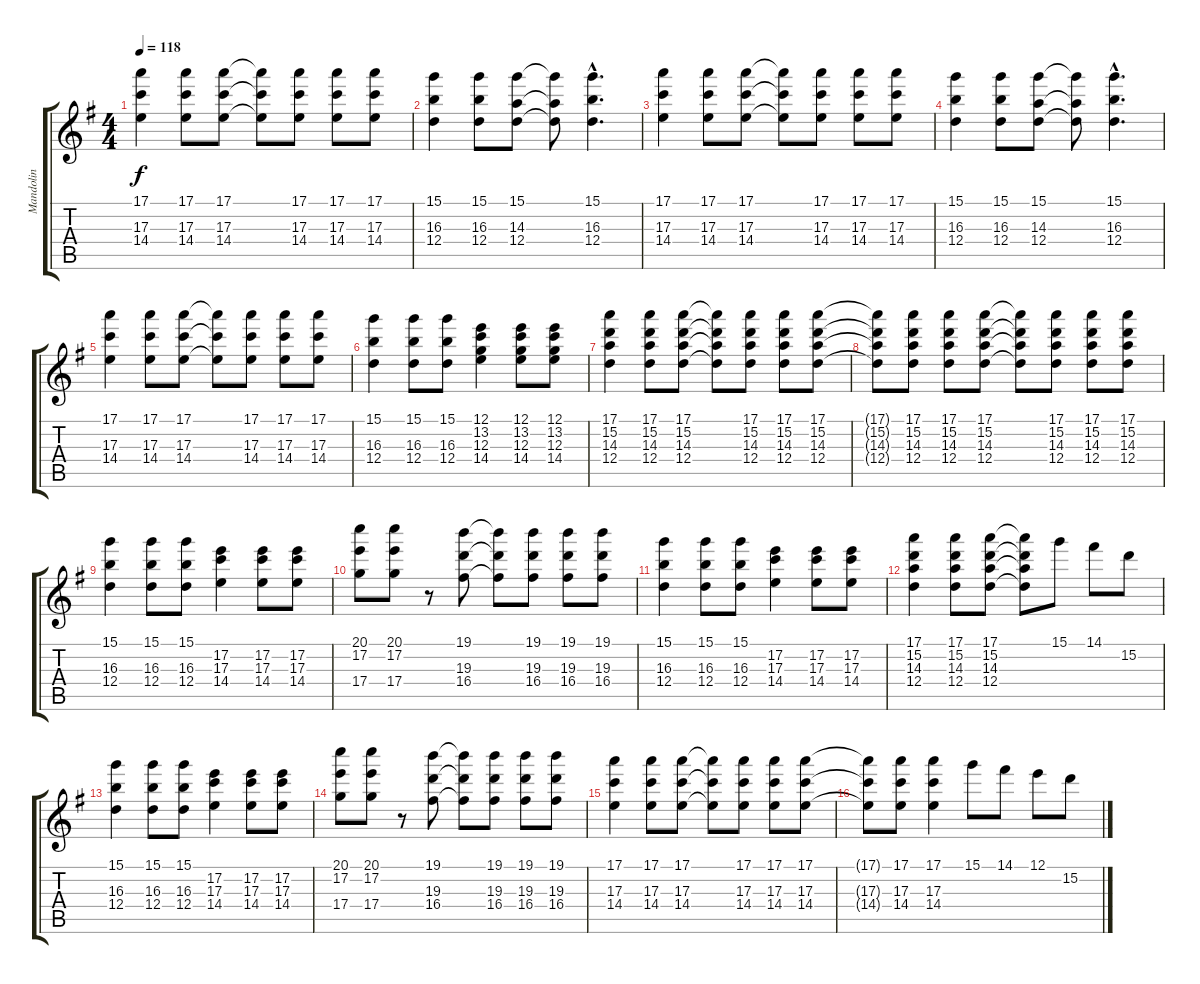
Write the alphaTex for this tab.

\track ("Mandolin" "Mandolin") {instrument acousticguitarsteel}
\staff {score tabs}
\tuning (E4 B3 G3 D3 A2 E2) {hide}
\ts (4 4)
\tempo 118
\clef g2
\ks g
(17.1 17.3 14.4).4{dy f} (17.1 17.3 14.4).8 (17.1 17.3 14.4).8 (17.1{t} 17.3{t} 14.4{t}).8 (17.1 17.3 14.4).8 (17.1 17.3 14.4).8 (17.1 17.3 14.4).8 |
(15.1 16.3 12.4).4 (15.1 16.3 12.4).8 (15.1 14.3 12.4).8 (15.1{t} 14.3{t} 12.4{t}).8 (15.1{hac} 16.3{hac} 12.4{hac}).4{d} |
(17.1 17.3 14.4).4 (17.1 17.3 14.4).8 (17.1 17.3 14.4).8 (17.1{t} 17.3{t} 14.4{t}).8 (17.1 17.3 14.4).8 (17.1 17.3 14.4).8 (17.1 17.3 14.4).8 |
(15.1 16.3 12.4).4 (15.1 16.3 12.4).8 (15.1 14.3 12.4).8 (15.1{t} 14.3{t} 12.4{t}).8 (15.1{hac} 16.3{hac} 12.4{hac}).4{d} |
(17.1 17.3 14.4).4 (17.1 17.3 14.4).8 (17.1 17.3 14.4).8 (17.1{t} 17.3{t} 14.4{t}).8 (17.1 17.3 14.4).8 (17.1 17.3 14.4).8 (17.1 17.3 14.4).8 |
(15.1 16.3 12.4).4 (15.1 16.3 12.4).8 (15.1 16.3 12.4).8 (12.1 13.2 12.3 14.4).4 (12.1 13.2 12.3 14.4).8 (12.1 13.2 12.3 14.4).8 |
(17.1 15.2 14.3 12.4).4 (17.1 15.2 14.3 12.4).8 (17.1 15.2 14.3 12.4).8 (17.1{t} 15.2{t} 14.3{t} 12.4{t}).8 (17.1 15.2 14.3 12.4).8 (17.1 15.2 14.3 12.4).8 (17.1 15.2 14.3 12.4).8 |
(17.1{t} 15.2{t} 14.3{t} 12.4{t}).8 (17.1 15.2 14.3 12.4).8 (17.1 15.2 14.3 12.4).8 (17.1 15.2 14.3 12.4).8 (17.1{t} 15.2{t} 14.3{t} 12.4{t}).8 (17.1 15.2 14.3 12.4).8 (17.1 15.2 14.3 12.4).8 (17.1 15.2 14.3 12.4).8 |
(15.1 16.3 12.4).4 (15.1 16.3 12.4).8 (15.1 16.3 12.4).8 (17.2 17.3 14.4).4 (17.2 17.3 14.4).8 (17.2 17.3 14.4).8 |
(20.1 17.2 17.4).8 (20.1 17.2 17.4).8 r.8 (19.1 19.3 16.4).8 (19.1{t} 19.3{t} 16.4{t}).8 (19.1 19.3 16.4).8 (19.1 19.3 16.4).8 (19.1 19.3 16.4).8 |
(15.1 16.3 12.4).4 (15.1 16.3 12.4).8 (15.1 16.3 12.4).8 (17.2 17.3 14.4).4 (17.2 17.3 14.4).8 (17.2 17.3 14.4).8 |
(17.1 15.2 14.3 12.4).4 (17.1 15.2 14.3 12.4).8 (17.1 15.2 14.3 12.4).8 (17.1{t} 15.2{t} 14.3{t} 12.4{t}).8 15.1.8 14.1.8 15.2.8 |
(15.1 16.3 12.4).4 (15.1 16.3 12.4).8 (15.1 16.3 12.4).8 (17.2 17.3 14.4).4 (17.2 17.3 14.4).8 (17.2 17.3 14.4).8 |
(20.1 17.2 17.4).8 (20.1 17.2 17.4).8 r.8 (19.1 19.3 16.4).8 (19.1{t} 19.3{t} 16.4{t}).8 (19.1 19.3 16.4).8 (19.1 19.3 16.4).8 (19.1 19.3 16.4).8 |
(17.1 17.3 14.4).4 (17.1 17.3 14.4).8 (17.1 17.3 14.4).8 (17.1{t} 17.3{t} 14.4{t}).8 (17.1 17.3 14.4).8 (17.1 17.3 14.4).8 (17.1 17.3 14.4).8 |
(17.1{t} 17.3{t} 14.4{t}).8 (17.1 17.3 14.4).8 (17.1 17.3 14.4).4 15.1.8 14.1.8 12.1.8 15.2.8
